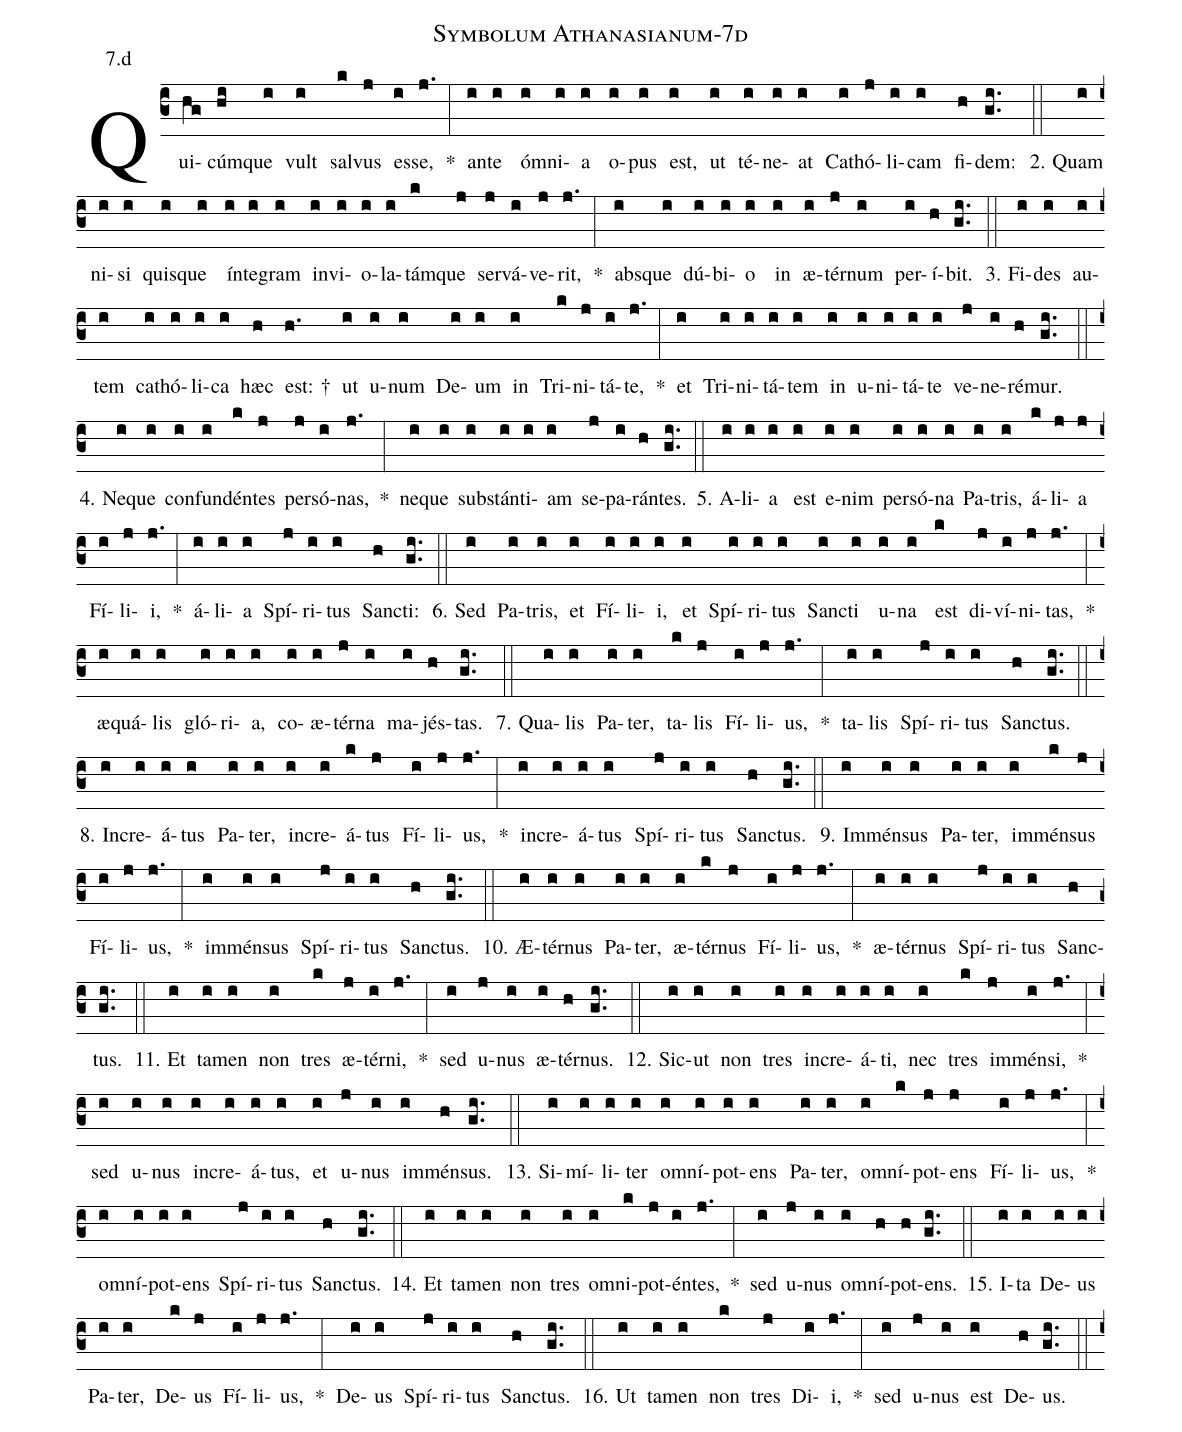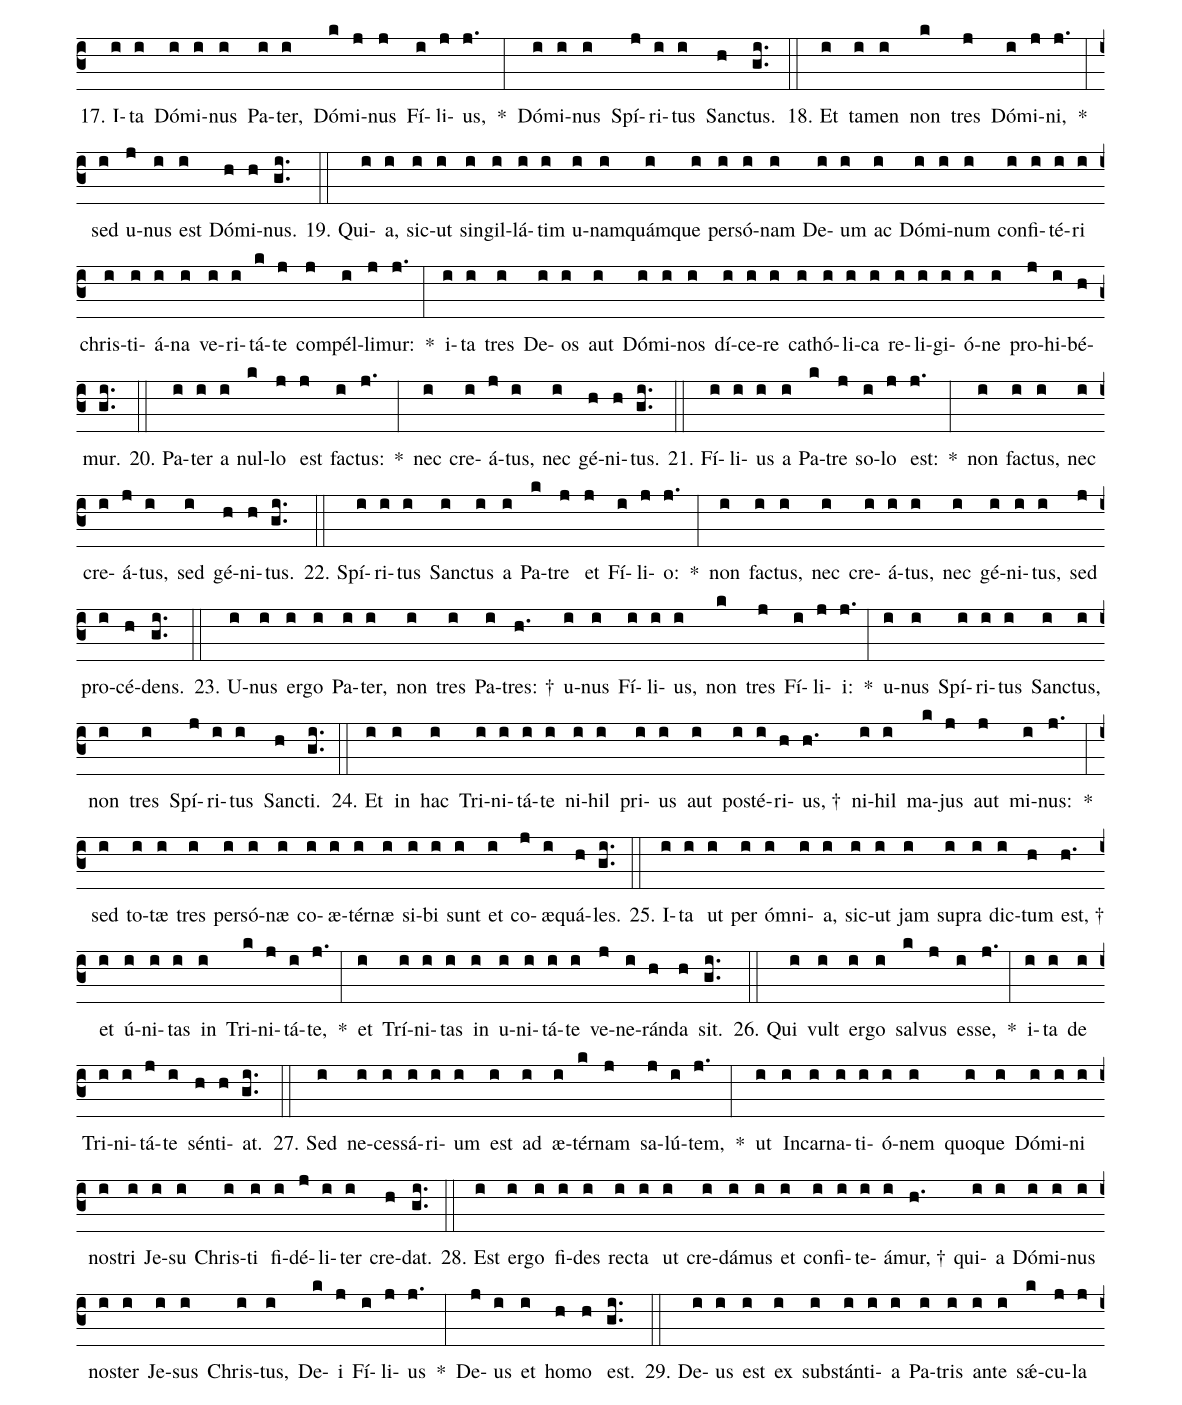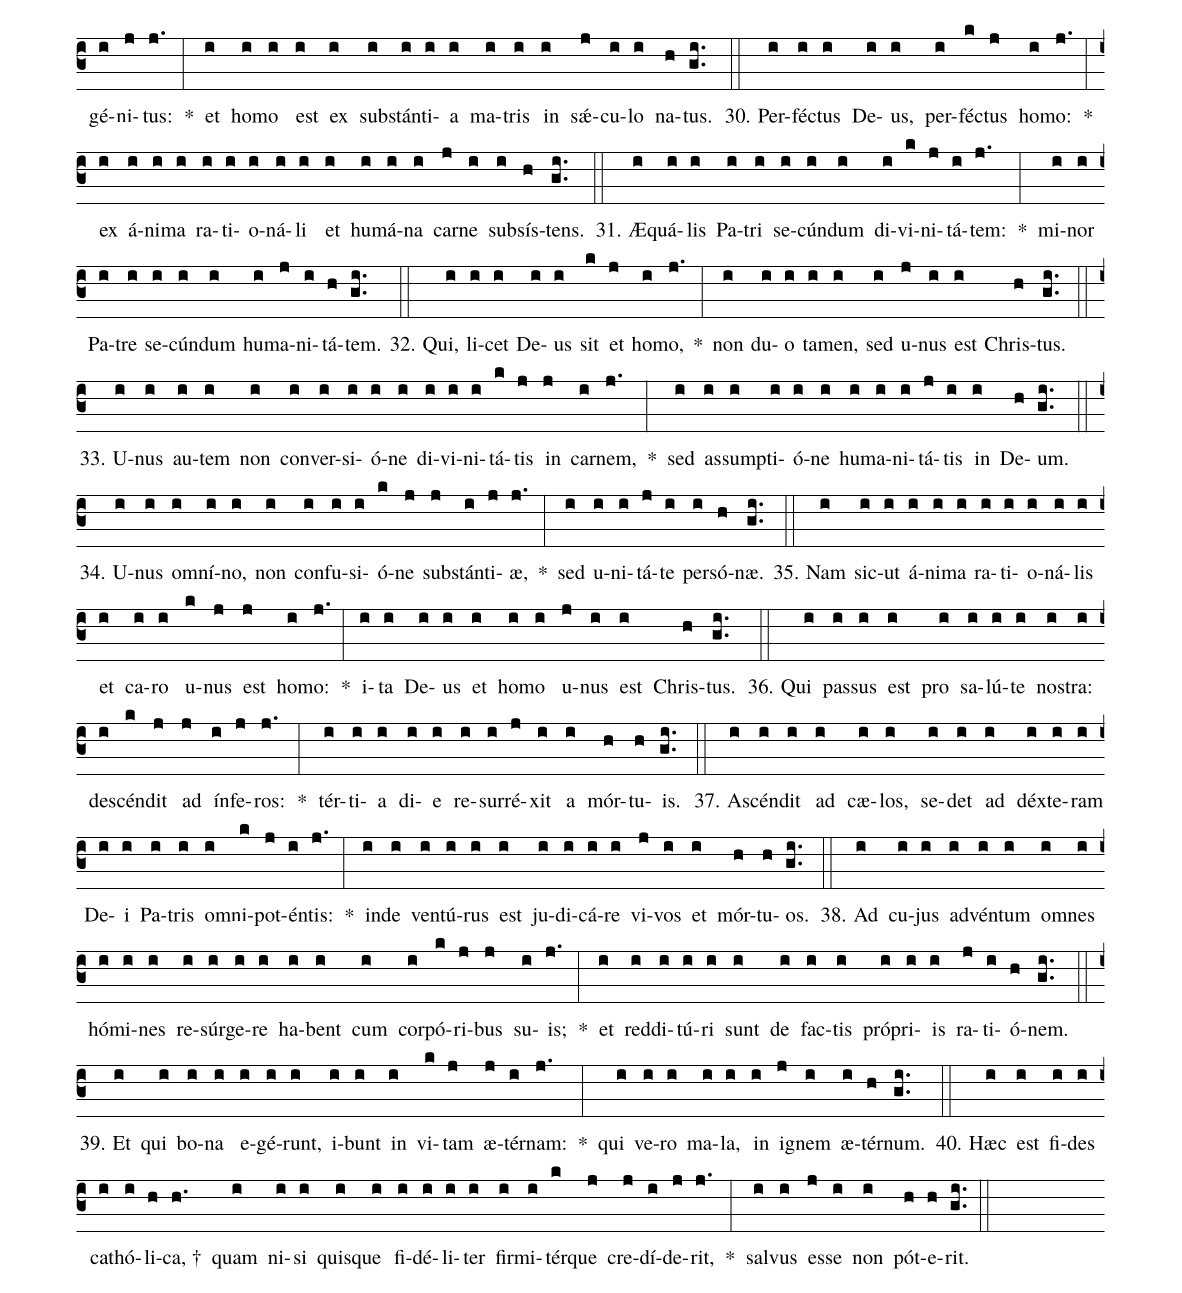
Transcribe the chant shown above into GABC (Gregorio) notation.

name: Symbolum Athanasianum-7d;
annotation: 7.d;
%%
(c3)Qui(hg)cúm(hi)que(i) vult(i) sal(k)vus(j) es(i)se,(j.) *(:) an(i)te(i) óm(i)ni(i)a(i) o(i)pus(i) est,(i) ut(i) té(i)ne(i)at(i) Ca(i)thó(j)li(i)cam(i) fi(h)dem:(gi..) (::)
2. Quam(i) ni(i)si(i) quis(i)que(i) ín(i)te(i)gram(i) in(i)vi(i)o(i)la(i)tám(k)que(j) ser(j)vá(i)ve(j)rit,(j.) *(:) abs(i)que(i) dú(i)bi(i)o(i) in(i) æ(i)tér(j)num(i) per(i)í(h)bit.(gi..) (::)
3. Fi(i)des(i) au(i)tem(i) ca(i)thó(i)li(i)ca(i) hæc(h) est: †(h.) ut(i) u(i)num(i) De(i)um(i) in(i) Tri(k)ni(j)tá(i)te,(j.) *(:) et(i) Tri(i)ni(i)tá(i)tem(i) in(i) u(i)ni(i)tá(i)te(i) ve(j)ne(i)ré(h)mur.(gi..) (::)
4. Ne(i)que(i) con(i)fun(i)dén(k)tes(j) per(j)só(i)nas,(j.) *(:) ne(i)que(i) sub(i)stán(i)ti(i)am(i) se(j)pa(i)rán(h)tes.(gi..) (::)
5. A(i)li(i)a(i) est(i) e(i)nim(i) per(i)só(i)na(i) Pa(i)tris,(i) á(k)li(j)a(j) Fí(i)li(j)i,(j.) *(:) á(i)li(i)a(i) Spí(j)ri(i)tus(i) Sanc(h)ti:(gi..) (::)
6. Sed(i) Pa(i)tris,(i) et(i) Fí(i)li(i)i,(i) et(i) Spí(i)ri(i)tus(i) Sanc(i)ti(i) u(i)na(i) est(k) di(j)ví(i)ni(j)tas,(j.) *(:) æ(i)quá(i)lis(i) gló(i)ri(i)a,(i) co(i)æ(i)tér(j)na(i) ma(i)jés(h)tas.(gi..) (::)
7. Qua(i)lis(i) Pa(i)ter,(i) ta(k)lis(j) Fí(i)li(j)us,(j.) *(:) ta(i)lis(i) Spí(j)ri(i)tus(i) Sanc(h)tus.(gi..) (::)
8. In(i)cre(i)á(i)tus(i) Pa(i)ter,(i) in(i)cre(i)á(k)tus(j) Fí(i)li(j)us,(j.) *(:) in(i)cre(i)á(i)tus(i) Spí(j)ri(i)tus(i) Sanc(h)tus.(gi..) (::)
9. Im(i)mén(i)sus(i) Pa(i)ter,(i) im(i)mén(k)sus(j) Fí(i)li(j)us,(j.) *(:) im(i)mén(i)sus(i) Spí(j)ri(i)tus(i) Sanc(h)tus.(gi..) (::)
10. Æ(i)tér(i)nus(i) Pa(i)ter,(i) æ(i)tér(k)nus(j) Fí(i)li(j)us,(j.) *(:) æ(i)tér(i)nus(i) Spí(j)ri(i)tus(i) Sanc(h)tus.(gi..) (::)
11. Et(i) ta(i)men(i) non(i) tres(k) æ(j)tér(i)ni,(j.) *(:) sed(i) u(j)nus(i) æ(i)tér(h)nus.(gi..) (::)
12. Sic(i)ut(i) non(i) tres(i) in(i)cre(i)á(i)ti,(i) nec(i) tres(k) im(j)mén(i)si,(j.) *(:) sed(i) u(i)nus(i) in(i)cre(i)á(i)tus,(i) et(i) u(j)nus(i) im(i)mén(h)sus.(gi..) (::)
13. Si(i)mí(i)li(i)ter(i) om(i)ní(i)pot(i)ens(i) Pa(i)ter,(i) om(i)ní(k)pot(j)ens(j) Fí(i)li(j)us,(j.) *(:) om(i)ní(i)pot(i)ens(i) Spí(j)ri(i)tus(i) Sanc(h)tus.(gi..) (::)
14. Et(i) ta(i)men(i) non(i) tres(i) om(i)ni(k)pot(j)én(i)tes,(j.) *(:) sed(i) u(j)nus(i) om(i)ní(h)pot(h)ens.(gi..) (::)
15. I(i)ta(i) De(i)us(i) Pa(i)ter,(i) De(k)us(j) Fí(i)li(j)us,(j.) *(:) De(i)us(i) Spí(j)ri(i)tus(i) Sanc(h)tus.(gi..) (::)
16. Ut(i) ta(i)men(i) non(k) tres(j) Di(i)i,(j.) *(:) sed(i) u(j)nus(i) est(i) De(h)us.(gi..) (::)
17. I(i)ta(i) Dó(i)mi(i)nus(i) Pa(i)ter,(i) Dó(k)mi(j)nus(j) Fí(i)li(j)us,(j.) *(:) Dó(i)mi(i)nus(i) Spí(j)ri(i)tus(i) Sanc(h)tus.(gi..) (::)
18. Et(i) ta(i)men(i) non(k) tres(j) Dó(i)mi(j)ni,(j.) *(:) sed(i) u(j)nus(i) est(i) Dó(h)mi(h)nus.(gi..) (::)
19. Qui(i)a,(i) sic(i)ut(i) sin(i)gil(i)lá(i)tim(i) u(i)nam(i)quám(i)que(i) per(i)só(i)nam(i) De(i)um(i) ac(i) Dó(i)mi(i)num(i) con(i)fi(i)té(i)ri(i) chris(i)ti(i)á(i)na(i) ve(i)ri(i)tá(k)te(j) com(j)pél(i)li(j)mur:(j.) *(:) i(i)ta(i) tres(i) De(i)os(i) aut(i) Dó(i)mi(i)nos(i) dí(i)ce(i)re(i) ca(i)thó(i)li(i)ca(i) re(i)li(i)gi(i)ó(i)ne(i) pro(j)hi(i)bé(h)mur.(gi..) (::)
20. Pa(i)ter(i) a(i) nul(k)lo(j) est(j) fac(i)tus:(j.) *(:) nec(i) cre(i)á(j)tus,(i) nec(i) gé(h)ni(h)tus.(gi..) (::)
21. Fí(i)li(i)us(i) a(i) Pa(k)tre(j) so(i)lo(j) est:(j.) *(:) non(i) fac(i)tus,(i) nec(i) cre(i)á(j)tus,(i) sed(i) gé(h)ni(h)tus.(gi..) (::)
22. Spí(i)ri(i)tus(i) Sanc(i)tus(i) a(i) Pa(k)tre(j) et(j) Fí(i)li(j)o:(j.) *(:) non(i) fac(i)tus,(i) nec(i) cre(i)á(i)tus,(i) nec(i) gé(i)ni(i)tus,(i) sed(j) pro(i)cé(h)dens.(gi..) (::)
23. U(i)nus(i) er(i)go(i) Pa(i)ter,(i) non(i) tres(i) Pa(i)tres: †(h.) u(i)nus(i) Fí(i)li(i)us,(i) non(k) tres(j) Fí(i)li(j)i:(j.) *(:) u(i)nus(i) Spí(i)ri(i)tus(i) Sanc(i)tus,(i) non(i) tres(i) Spí(j)ri(i)tus(i) Sanc(h)ti.(gi..) (::)
24. Et(i) in(i) hac(i) Tri(i)ni(i)tá(i)te(i) ni(i)hil(i) pri(i)us(i) aut(i) post(i)é(i)ri(h)us, †(h.) ni(i)hil(i) ma(k)jus(j) aut(j) mi(i)nus:(j.) *(:) sed(i) to(i)tæ(i) tres(i) per(i)só(i)næ(i) co(i)æ(i)tér(i)næ(i) si(i)bi(i) sunt(i) et(i) co(j)æ(i)quá(h)les.(gi..) (::)
25. I(i)ta(i) ut(i) per(i) óm(i)ni(i)a,(i) sic(i)ut(i) jam(i) su(i)pra(i) dic(i)tum(h) est, †(h.) et(i) ú(i)ni(i)tas(i) in(i) Tri(k)ni(j)tá(i)te,(j.) *(:) et(i) Trí(i)ni(i)tas(i) in(i) u(i)ni(i)tá(i)te(i) ve(j)ne(i)rán(h)da(h) sit.(gi..) (::)
26. Qui(i) vult(i) er(i)go(i) sal(k)vus(j) es(i)se,(j.) *(:) i(i)ta(i) de(i) Tri(i)ni(i)tá(j)te(i) sén(h)ti(h)at.(gi..) (::)
27. Sed(i) ne(i)ces(i)sá(i)ri(i)um(i) est(i) ad(i) æ(i)tér(k)nam(j) sa(j)lú(i)tem,(j.) *(:) ut(i) In(i)car(i)na(i)ti(i)ó(i)nem(i) quo(i)que(i) Dó(i)mi(i)ni(i) nos(i)tri(i) Je(i)su(i) Chris(i)ti(i) fi(i)dé(j)li(i)ter(i) cre(h)dat.(gi..) (::)
28. Est(i) er(i)go(i) fi(i)des(i) rec(i)ta(i) ut(i) cre(i)dá(i)mus(i) et(i) con(i)fi(i)te(i)á(i)mur, †(h.) qui(i)a(i) Dó(i)mi(i)nus(i) nos(i)ter(i) Je(i)sus(i) Chris(i)tus,(i) De(k)i(j) Fí(i)li(j)us(j.) *(:) De(j)us(i) et(i) ho(h)mo(h) est.(gi..) (::)
29. De(i)us(i) est(i) ex(i) sub(i)stán(i)ti(i)a(i) Pa(i)tris(i) an(i)te(i) sǽ(k)cu(j)la(j) gé(i)ni(j)tus:(j.) *(:) et(i) ho(i)mo(i) est(i) ex(i) sub(i)stán(i)ti(i)a(i) ma(i)tris(i) in(i) sǽ(j)cu(i)lo(i) na(h)tus.(gi..) (::)
30. Per(i)féc(i)tus(i) De(i)us,(i) per(i)féc(k)tus(j) ho(i)mo:(j.) *(:) ex(i) á(i)ni(i)ma(i) ra(i)ti(i)o(i)ná(i)li(i) et(i) hu(i)má(i)na(i) car(j)ne(i) sub(i)sís(h)tens.(gi..) (::)
31. Æ(i)quá(i)lis(i) Pa(i)tri(i) se(i)cún(i)dum(i) di(i)vi(k)ni(j)tá(i)tem:(j.) *(:) mi(i)nor(i) Pa(i)tre(i) se(i)cún(i)dum(i) hu(i)ma(j)ni(i)tá(h)tem.(gi..) (::)
32. Qui,(i) li(i)cet(i) De(i)us(i) sit(k) et(j) ho(i)mo,(j.) *(:) non(i) du(i)o(i) ta(i)men,(i) sed(i) u(j)nus(i) est(i) Chris(h)tus.(gi..) (::)
33. U(i)nus(i) au(i)tem(i) non(i) con(i)ver(i)si(i)ó(i)ne(i) di(i)vi(i)ni(i)tá(k)tis(j) in(j) car(i)nem,(j.) *(:) sed(i) as(i)sump(i)ti(i)ó(i)ne(i) hu(i)ma(i)ni(i)tá(j)tis(i) in(i) De(h)um.(gi..) (::)
34. U(i)nus(i) om(i)ní(i)no,(i) non(i) con(i)fu(i)si(i)ó(k)ne(j) sub(j)stán(i)ti(j)æ,(j.) *(:) sed(i) u(i)ni(i)tá(j)te(i) per(i)só(h)næ.(gi..) (::)
35. Nam(i) sic(i)ut(i) á(i)ni(i)ma(i) ra(i)ti(i)o(i)ná(i)lis(i) et(i) ca(i)ro(i) u(k)nus(j) est(j) ho(i)mo:(j.) *(:) i(i)ta(i) De(i)us(i) et(i) ho(i)mo(i) u(j)nus(i) est(i) Chris(h)tus.(gi..) (::)
36. Qui(i) pas(i)sus(i) est(i) pro(i) sa(i)lú(i)te(i) nos(i)tra:(i) de(i)scén(k)dit(j) ad(j) ín(i)fe(j)ros:(j.) *(:) tér(i)ti(i)a(i) di(i)e(i) re(i)sur(i)ré(j)xit(i) a(i) mór(h)tu(h)is.(gi..) (::)
37. A(i)scén(i)dit(i) ad(i) cæ(i)los,(i) se(i)det(i) ad(i) déx(i)te(i)ram(i) De(i)i(i) Pa(i)tris(i) om(i)ni(k)pot(j)én(i)tis:(j.) *(:) in(i)de(i) ven(i)tú(i)rus(i) est(i) ju(i)di(i)cá(i)re(i) vi(j)vos(i) et(i) mór(h)tu(h)os.(gi..) (::)
38. Ad(i) cu(i)jus(i) ad(i)vén(i)tum(i) om(i)nes(i) hó(i)mi(i)nes(i) re(i)súr(i)ge(i)re(i) ha(i)bent(i) cum(i) cor(i)pó(k)ri(j)bus(j) su(i)is;(j.) *(:) et(i) red(i)di(i)tú(i)ri(i) sunt(i) de(i) fac(i)tis(i) pró(i)pri(i)is(i) ra(j)ti(i)ó(h)nem.(gi..) (::)
39. Et(i) qui(i) bo(i)na(i) e(i)gé(i)runt,(i) i(i)bunt(i) in(i) vi(k)tam(j) æ(j)tér(i)nam:(j.) *(:) qui(i) ve(i)ro(i) ma(i)la,(i) in(i) i(j)gnem(i) æ(i)tér(h)num.(gi..) (::)
40. Hæc(i) est(i) fi(i)des(i) ca(i)thó(i)li(h)ca, †(h.) quam(i) ni(i)si(i) quis(i)que(i) fi(i)dé(i)li(i)ter(i) fir(i)mi(i)tér(k)que(j) cre(j)dí(i)de(j)rit,(j.) *(:) sal(i)vus(i) es(j)se(i) non(i) pót(h)e(h)rit.(gi..) (::)
